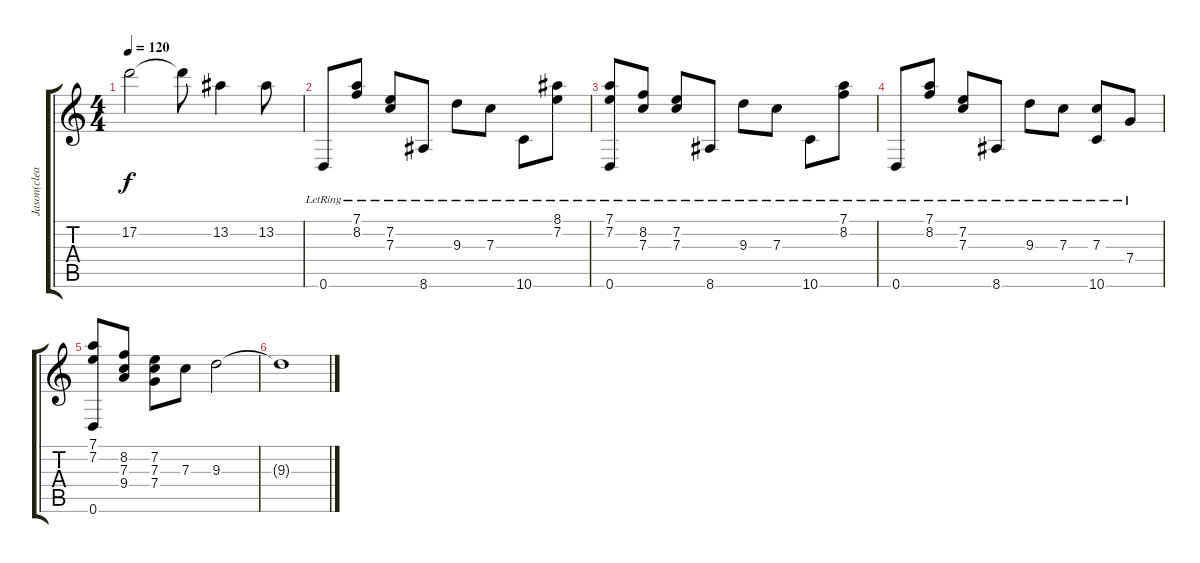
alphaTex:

\track ("Jason(clean)" "Jason(clea") {instrument electricguitarjazz}
\staff {score tabs}
\tuning (D4 A3 F3 C3 G2 D2) {hide}
\ts (4 4)
\tempo 120
\clef g2
\ks c
17.2.2{dy f} 17.2{t}.8 13.2.4 13.2.8 |
0.6{lr}.8{volume 3} (7.1{lr} 8.2{lr}).8 (7.2{lr} 7.3{lr}).8 8.6{lr}.8 9.3{lr}.8 7.3{lr}.8 10.6{lr}.8 (8.1{lr} 7.2{lr}).8 |
(7.1{lr} 7.2{lr} 0.6{lr}).8 (8.2{lr} 7.3{lr}).8 (7.2{lr} 7.3{lr}).8 8.6{lr}.8 9.3{lr}.8 7.3{lr}.8 10.6{lr}.8 (7.1{lr} 8.2{lr}).8 |
0.6{lr}.8{volume 2} (7.1{lr} 8.2{lr}).8 (7.2{lr} 7.3{lr}).8 8.6{lr}.8 9.3{lr}.8 7.3{lr}.8 (7.3{lr} 10.6{lr}).8 7.4{lr}.8 |
(7.1 7.2 0.6).8 (8.2 7.3 9.4).8 (7.2 7.3 7.4).8 7.3.8 9.3.2 |
9.3{t}.1
